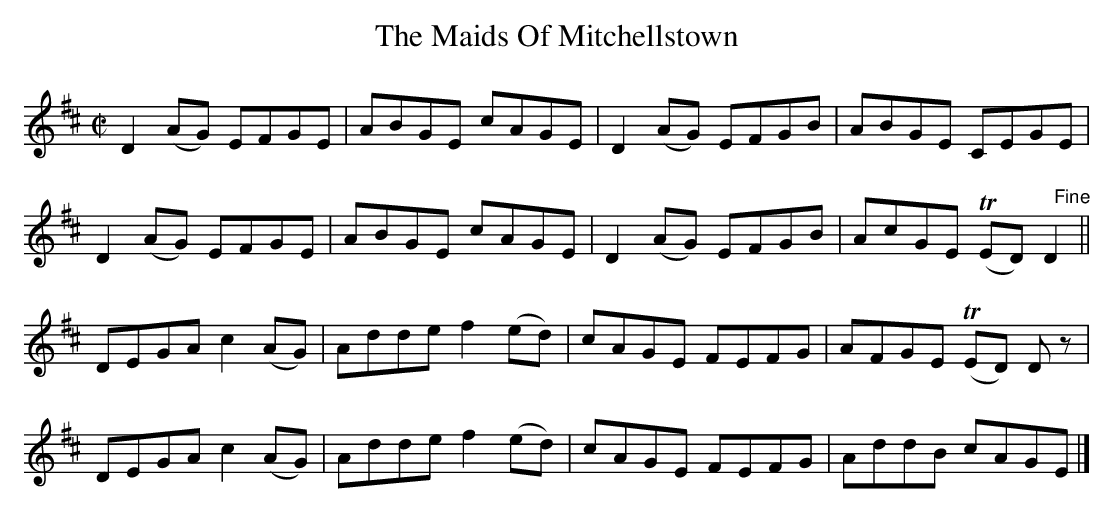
X:1
T: The Maids Of Mitchellstown
M: C|
L: 1/8
K: D
D2 (AG) EFGE | ABGE cAGE    | D2 (AG) EFGB | ABGE CEGE              |
D2 (AG) EFGE | ABGE cAGE    | D2 (AG) EFGB | AcGE (TED) "   Fine"D2 ||
DEGA c2 (AG) | Adde f2 (ed) | cAGE   FEFG  | AFGE (TED) D z         |
DEGA c2 (AG) | Adde f2 (ed) | cAGE   FEFG  | AddB cAGE              |]
